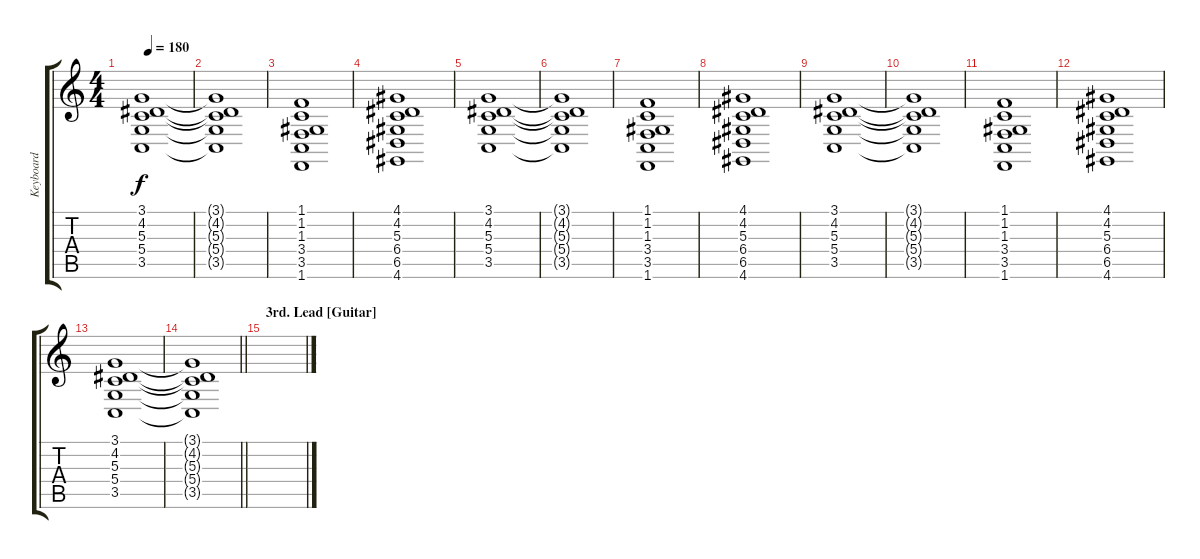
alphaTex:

\track ("Keyboard" "Keyboard") {instrument choiraahs}
\staff {score tabs}
\tuning (E4 B3 G3 D3 A2 E2) {hide}
\ts (4 4)
\tempo 180
\clef g2
\ks c
(3.1 4.2 5.3 5.4 3.5).1{dy f} |
(3.1{t} 4.2{t} 5.3{t} 5.4{t} 3.5{t}).1 |
(1.1 1.2 1.3 3.4 3.5 1.6).1 |
(4.1 4.2 5.3 6.4 6.5 4.6).1 |
(3.1 4.2 5.3 5.4 3.5).1 |
(3.1{t} 4.2{t} 5.3{t} 5.4{t} 3.5{t}).1 |
(1.1 1.2 1.3 3.4 3.5 1.6).1 |
(4.1 4.2 5.3 6.4 6.5 4.6).1 |
(3.1 4.2 5.3 5.4 3.5).1 |
(3.1{t} 4.2{t} 5.3{t} 5.4{t} 3.5{t}).1 |
(1.1 1.2 1.3 3.4 3.5 1.6).1 |
(4.1 4.2 5.3 6.4 6.5 4.6).1 |
(3.1 4.2 5.3 5.4 3.5).1 |
\barLineRight lightlight
(3.1{t} 4.2{t} 5.3{t} 5.4{t} 3.5{t}).1 |
\section ("" "3rd. Lead [Guitar]")
